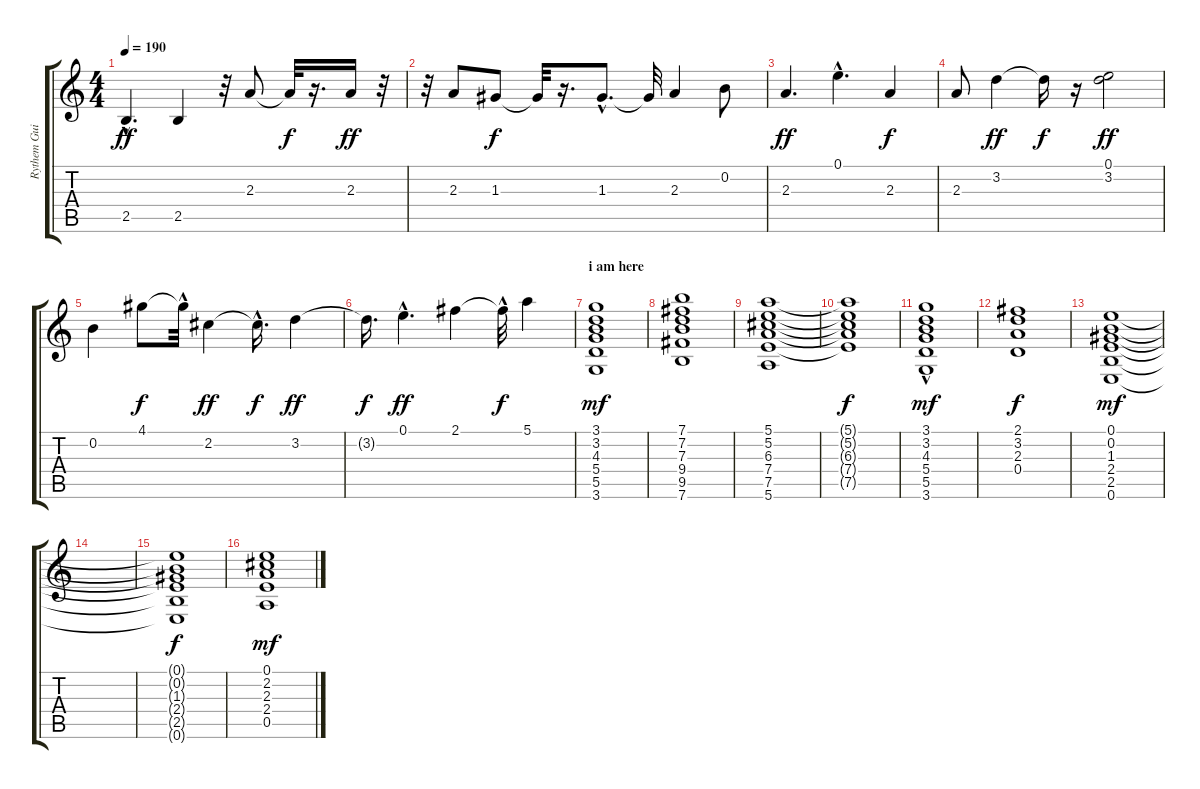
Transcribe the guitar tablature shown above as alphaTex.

\track ("Rythem Guitar (Overdub)" "Rythem Gui") {instrument electricguitarclean}
\staff {score tabs}
\tuning (E4 B3 G3 D3 A2 E2) {hide}
\ts (4 4)
\tempo 190
\clef g2
\ks c
2.5{hac}.4{d dy ff} 2.5.4 r.32 2.3.8 2.3{t}.32{dy f} r.16{d} 2.3.16{dy ff} r.32 |
r.32 2.3.8 1.3.8{dy f} 1.3{t}.32 r.16{d} 1.3{hac}.8{d} 1.3{t}.32 2.3.4 0.2.8 |
2.3.4{d dy ff} 0.1{hac}.4{d} 2.3.4{dy f} |
2.3.8 3.2.4{dy ff} 3.2{t}.16{dy f} r.16 (0.1 3.2).2{dy ff} |
0.2.4 4.1.8{dy f} 4.1{hac t}.32 2.2.4{dy ff} 2.2{hac t}.16{d dy f} 3.2.4{dy ff} |
3.2{t}.16{d dy f} 0.1{hac}.4{d dy ff} 2.1.4 2.1{hac t}.32{dy f} 5.1.4 |
\section ("" "i am here")
(3.1 3.2 4.3 5.4 5.5 3.6).1{dy mf} |
(7.1 7.2 7.3 9.4 9.5 7.6).1 |
(5.1 5.2 6.3 7.4 7.5 5.6).1 |
(5.1{t} 5.2{t} 6.3{t} 7.4{t} 7.5{t}).1{dy f} |
(3.1 3.2 4.3 5.4 5.5{hac} 3.6).1{dy mf} |
(2.1 3.2 2.3 0.4).1{dy f} |
(0.1 0.2 1.3 2.4 2.5 0.6).1{dy mf} |
|
(0.1{t} 0.2{t} 1.3{t} 2.4{t} 2.5{t} 0.6{t}).1{dy f} |
(0.1 2.2 2.3 2.4 0.5).1{dy mf}
